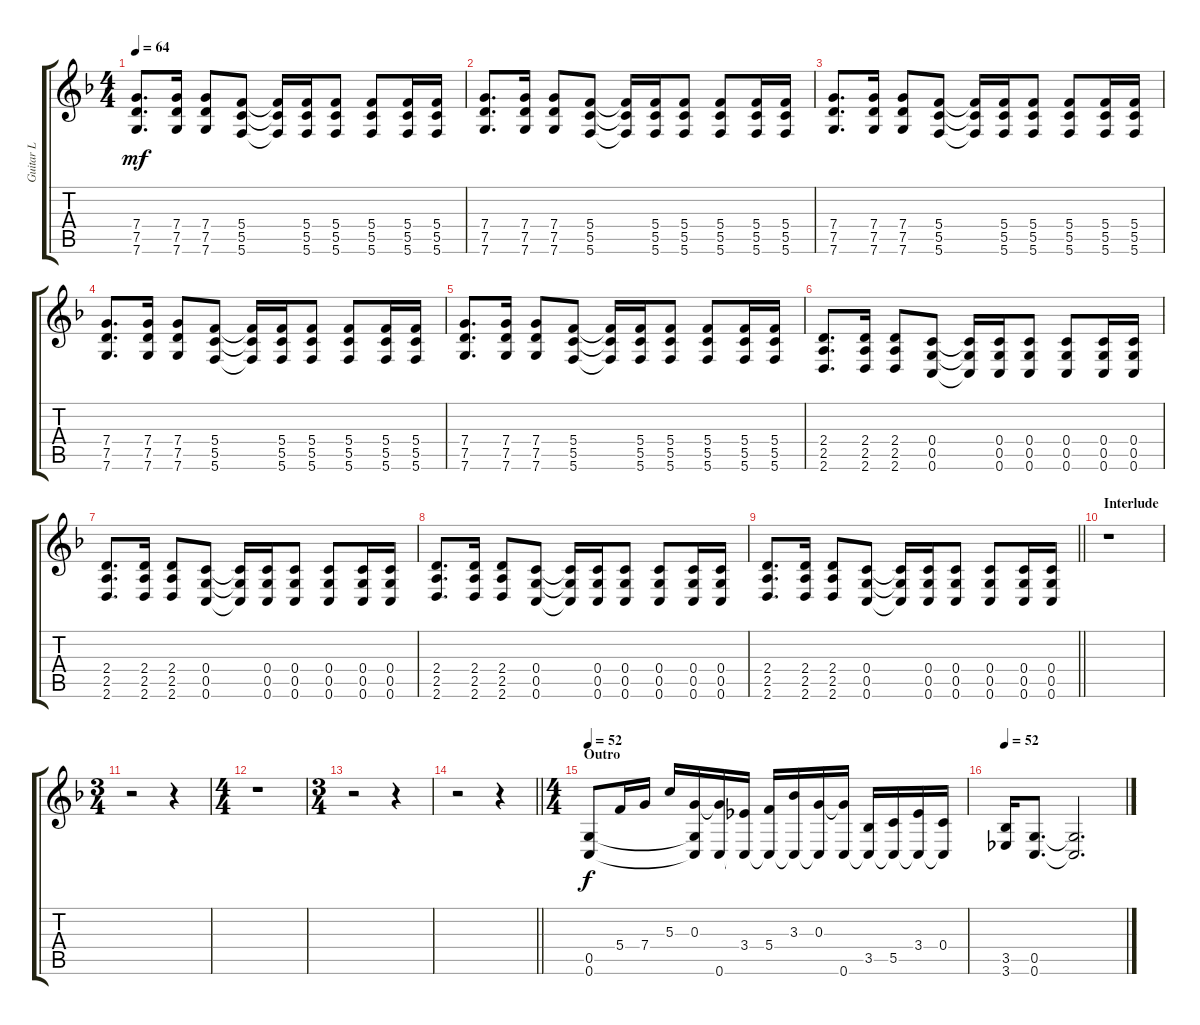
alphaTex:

\track ("Guitar L" "Guitar L") {instrument overdrivenguitar}
\staff {score tabs}
\tuning (E4 B3 G3 C3 G2 C2) {hide}
\ts (4 4)
\tempo 64
\clef g2
\ks f
(7.4 7.5 7.6).8{d dy mf} (7.4 7.5 7.6).16 (7.4 7.5 7.6).8 (5.4 5.5 5.6).8 (5.4{t} 5.5{t} 5.6{t}).16 (5.4 5.5 5.6).16 (5.4 5.5 5.6).8 (5.4 5.5 5.6).8 (5.4 5.5 5.6).16 (5.4 5.5 5.6).16 |
(7.4 7.5 7.6).8{d} (7.4 7.5 7.6).16 (7.4 7.5 7.6).8 (5.4 5.5 5.6).8 (5.4{t} 5.5{t} 5.6{t}).16 (5.4 5.5 5.6).16 (5.4 5.5 5.6).8 (5.4 5.5 5.6).8 (5.4 5.5 5.6).16 (5.4 5.5 5.6).16 |
(7.4 7.5 7.6).8{d} (7.4 7.5 7.6).16 (7.4 7.5 7.6).8 (5.4 5.5 5.6).8 (5.4{t} 5.5{t} 5.6{t}).16 (5.4 5.5 5.6).16 (5.4 5.5 5.6).8 (5.4 5.5 5.6).8 (5.4 5.5 5.6).16 (5.4 5.5 5.6).16 |
(7.4 7.5 7.6).8{d} (7.4 7.5 7.6).16 (7.4 7.5 7.6).8 (5.4 5.5 5.6).8 (5.4{t} 5.5{t} 5.6{t}).16 (5.4 5.5 5.6).16 (5.4 5.5 5.6).8 (5.4 5.5 5.6).8 (5.4 5.5 5.6).16 (5.4 5.5 5.6).16 |
(7.4 7.5 7.6).8{d} (7.4 7.5 7.6).16 (7.4 7.5 7.6).8 (5.4 5.5 5.6).8 (5.4{t} 5.5{t} 5.6{t}).16 (5.4 5.5 5.6).16 (5.4 5.5 5.6).8 (5.4 5.5 5.6).8 (5.4 5.5 5.6).16 (5.4 5.5 5.6).16 |
(2.4 2.5 2.6).8{d} (2.4 2.5 2.6).16 (2.4 2.5 2.6).8 (0.4 0.5 0.6).8 (0.4{t} 0.5{t} 0.6{t}).16 (0.4 0.5 0.6).16 (0.4 0.5 0.6).8 (0.4 0.5 0.6).8 (0.4 0.5 0.6).16 (0.4 0.5 0.6).16 |
(2.4 2.5 2.6).8{d} (2.4 2.5 2.6).16 (2.4 2.5 2.6).8 (0.4 0.5 0.6).8 (0.4{t} 0.5{t} 0.6{t}).16 (0.4 0.5 0.6).16 (0.4 0.5 0.6).8 (0.4 0.5 0.6).8 (0.4 0.5 0.6).16 (0.4 0.5 0.6).16 |
(2.4 2.5 2.6).8{d} (2.4 2.5 2.6).16 (2.4 2.5 2.6).8 (0.4 0.5 0.6).8 (0.4{t} 0.5{t} 0.6{t}).16 (0.4 0.5 0.6).16 (0.4 0.5 0.6).8 (0.4 0.5 0.6).8 (0.4 0.5 0.6).16 (0.4 0.5 0.6).16 |
\barLineRight lightlight
(2.4 2.5 2.6).8{d} (2.4 2.5 2.6).16 (2.4 2.5 2.6).8 (0.4 0.5 0.6).8 (0.4{t} 0.5{t} 0.6{t}).16 (0.4 0.5 0.6).16 (0.4 0.5 0.6).8 (0.4 0.5 0.6).8 (0.4 0.5 0.6).16 (0.4 0.5 0.6).16 |
\section ("" "Interlude")
r.1 |
\ts (3 4)
r.2 r.4 |
\ts (4 4)
r.1 |
\ts (3 4)
r.2 r.4 |
\barLineRight lightlight
r.2 r.4 |
\ts (4 4)
\section ("" "Outro")
\tempo 52
(0.5 0.6).8{dy f} 5.4.16 7.4.16 5.3.16 (0.3 0.5{t} 0.6{t}).16 (0.3{t} 0.6).16 (3.4 0.6{t}).16 (5.4 0.6{t}).16 (3.3 0.6{t}).16 (0.3 0.6{t}).16 (0.3{t} 0.6).16 (3.5 0.6{t}).16 (5.5 0.6{t}).16 (3.4 0.6{t}).16 (0.4 0.6{t}).16 |
\tempo 74
\tempo 52
(3.5 3.6).16 (0.5 0.6).8{d} (0.5{t} 0.6{t}).2{d}
